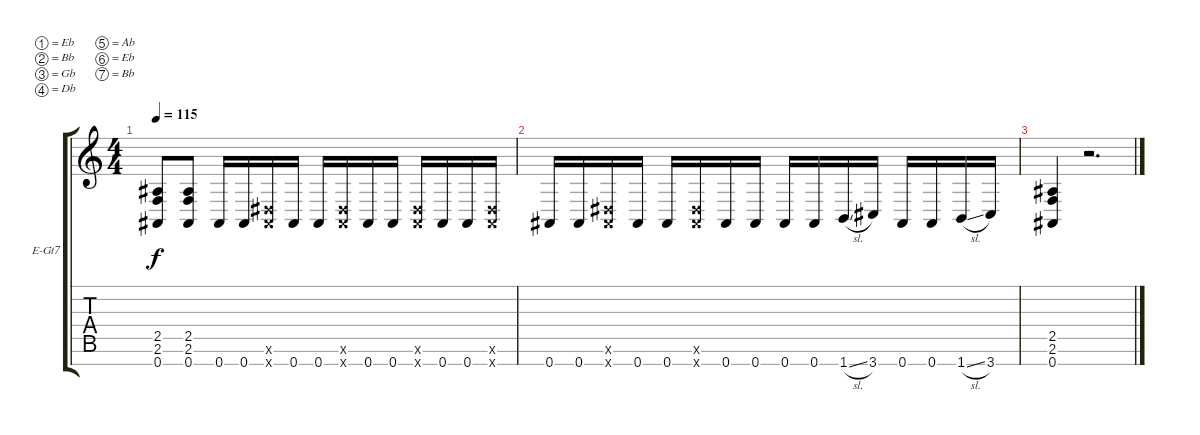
\bracketExtendMode groupsimilarinstruments
\firstSystemTrackNameOrientation horizontal
\otherSystemsTrackNameOrientation horizontal
\track ("Gravy" "E-Gt7") {instrument overdrivenguitar}
\staff {score tabs}
\tuning (Eb4 Bb3 Gb3 Db3 Ab2 Eb2 Bb1)
\ts (4 4)
\tempo 115
\clef g2
\ks c
(2.6 0.7 2.5).8{dy f} (2.6 0.7 2.5).8 0.7.16 0.7.16 (0.6{x} 0.7{x}).16 0.7.16 0.7.16 (0.6{x} 0.7{x}).16 0.7.16 0.7.16 (0.6{x} 0.7{x}).16 0.7.16 0.7.16 (0.6{x} 0.7{x}).16 |
0.7.16 0.7.16 (0.6{x} 0.7{x}).16 0.7.16 0.7.16 (0.6{x} 0.7{x}).16 0.7.16 0.7.16 0.7.16 0.7.16 1.7{sl}.16 3.7.16 0.7.16 0.7.16 1.7{sl}.16 3.7.16 |
(2.6 0.7 2.5).4 r.2{d}
